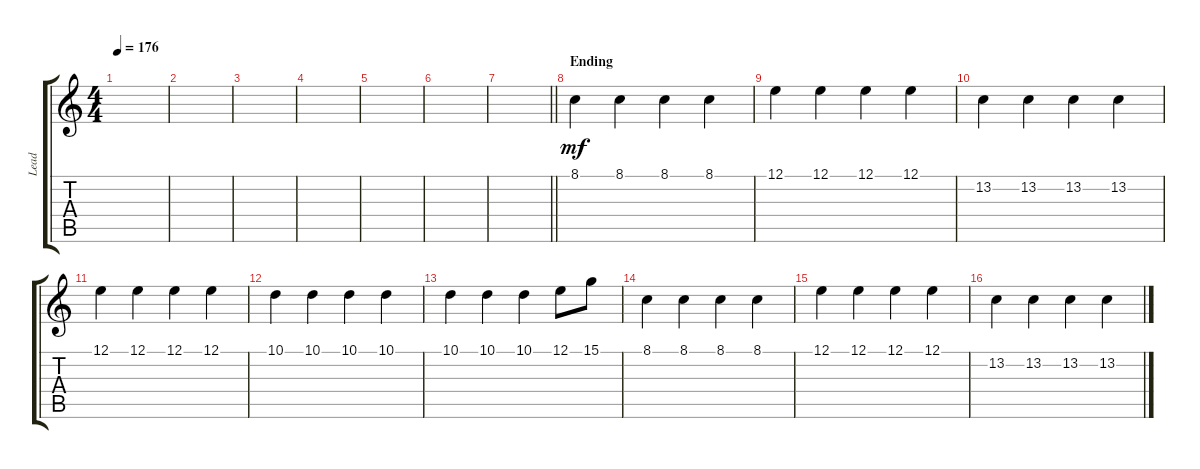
\track ("Lead" "Lead") {instrument lead3calliope}
\staff {score tabs}
\tuning (E4 B3 G3 D3 A2 E2) {hide}
\ts (4 4)
\tempo 176
\clef g2
\ks c
|
|
|
|
|
|
\barLineRight lightlight
|
\section ("" "Ending")
8.1.4{dy mf} 8.1.4 8.1.4 8.1.4 |
12.1.4 12.1.4 12.1.4 12.1.4 |
13.2.4 13.2.4 13.2.4 13.2.4 |
12.1.4 12.1.4 12.1.4 12.1.4 |
10.1.4 10.1.4 10.1.4 10.1.4 |
10.1.4 10.1.4 10.1.4 12.1.8 15.1.8 |
8.1.4 8.1.4 8.1.4 8.1.4 |
12.1.4 12.1.4 12.1.4 12.1.4 |
13.2.4 13.2.4 13.2.4 13.2.4
